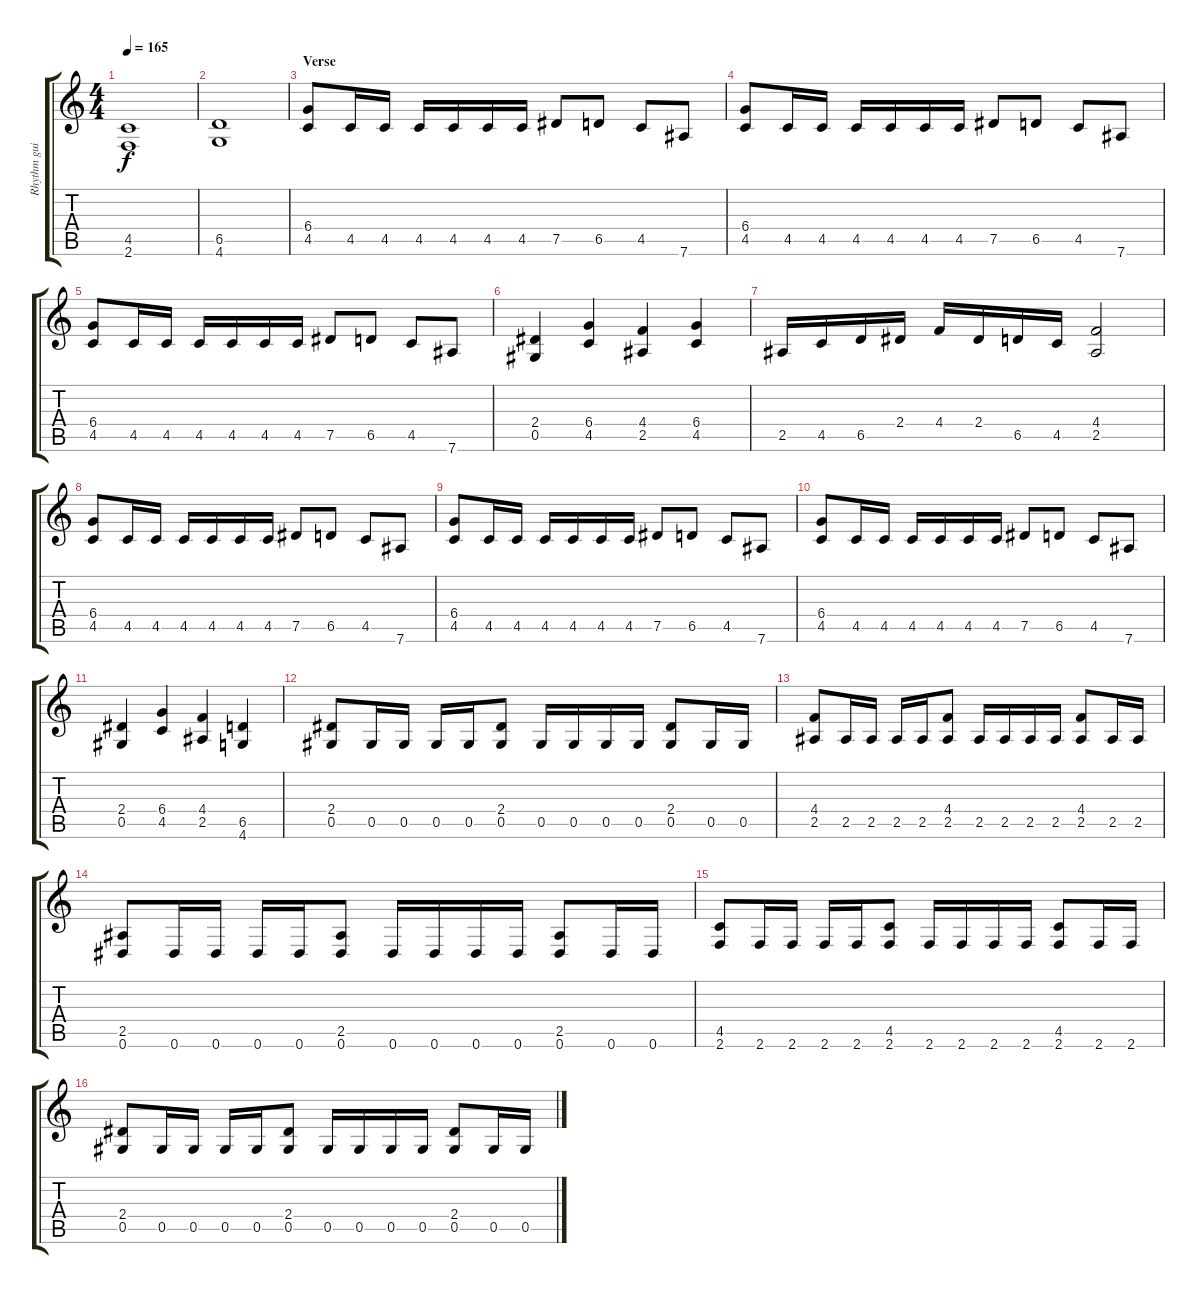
\track ("Rhythm guitar" "Rhythm gui") {instrument distortionguitar}
\staff {score tabs}
\tuning (Eb4 Bb3 Gb3 Db3 Ab2 Eb2) {hide}
\ts (4 4)
\tempo 165
\clef g2
\ks c
(4.5 2.6).1{dy f} |
(6.5 4.6).1 |
\section ("" "Verse")
(6.4 4.5).8 4.5.16 4.5.16 4.5.16 4.5.16 4.5.16 4.5.16 7.5.8 6.5.8 4.5.8 7.6.8 |
(6.4 4.5).8 4.5.16 4.5.16 4.5.16 4.5.16 4.5.16 4.5.16 7.5.8 6.5.8 4.5.8 7.6.8 |
(6.4 4.5).8 4.5.16 4.5.16 4.5.16 4.5.16 4.5.16 4.5.16 7.5.8 6.5.8 4.5.8 7.6.8 |
(2.4 0.5).4 (6.4 4.5).4 (4.4 2.5).4 (6.4 4.5).4 |
2.5.16 4.5.16 6.5.16 2.4.16 4.4.16 2.4.16 6.5.16 4.5.16 (4.4 2.5).2 |
(6.4 4.5).8 4.5.16 4.5.16 4.5.16 4.5.16 4.5.16 4.5.16 7.5.8 6.5.8 4.5.8 7.6.8 |
(6.4 4.5).8 4.5.16 4.5.16 4.5.16 4.5.16 4.5.16 4.5.16 7.5.8 6.5.8 4.5.8 7.6.8 |
(6.4 4.5).8 4.5.16 4.5.16 4.5.16 4.5.16 4.5.16 4.5.16 7.5.8 6.5.8 4.5.8 7.6.8 |
(2.4 0.5).4 (6.4 4.5).4 (4.4 2.5).4 (6.5 4.6).4 |
(2.4 0.5).8 0.5.16 0.5.16 0.5.16 0.5.16 (2.4 0.5).8 0.5.16 0.5.16 0.5.16 0.5.16 (2.4 0.5).8 0.5.16 0.5.16 |
(4.4 2.5).8 2.5.16 2.5.16 2.5.16 2.5.16 (4.4 2.5).8 2.5.16 2.5.16 2.5.16 2.5.16 (4.4 2.5).8 2.5.16 2.5.16 |
(2.5 0.6).8 0.6.16 0.6.16 0.6.16 0.6.16 (2.5 0.6).8 0.6.16 0.6.16 0.6.16 0.6.16 (2.5 0.6).8 0.6.16 0.6.16 |
(4.5 2.6).8 2.6.16 2.6.16 2.6.16 2.6.16 (4.5 2.6).8 2.6.16 2.6.16 2.6.16 2.6.16 (4.5 2.6).8 2.6.16 2.6.16 |
(2.4 0.5).8 0.5.16 0.5.16 0.5.16 0.5.16 (2.4 0.5).8 0.5.16 0.5.16 0.5.16 0.5.16 (2.4 0.5).8 0.5.16 0.5.16
